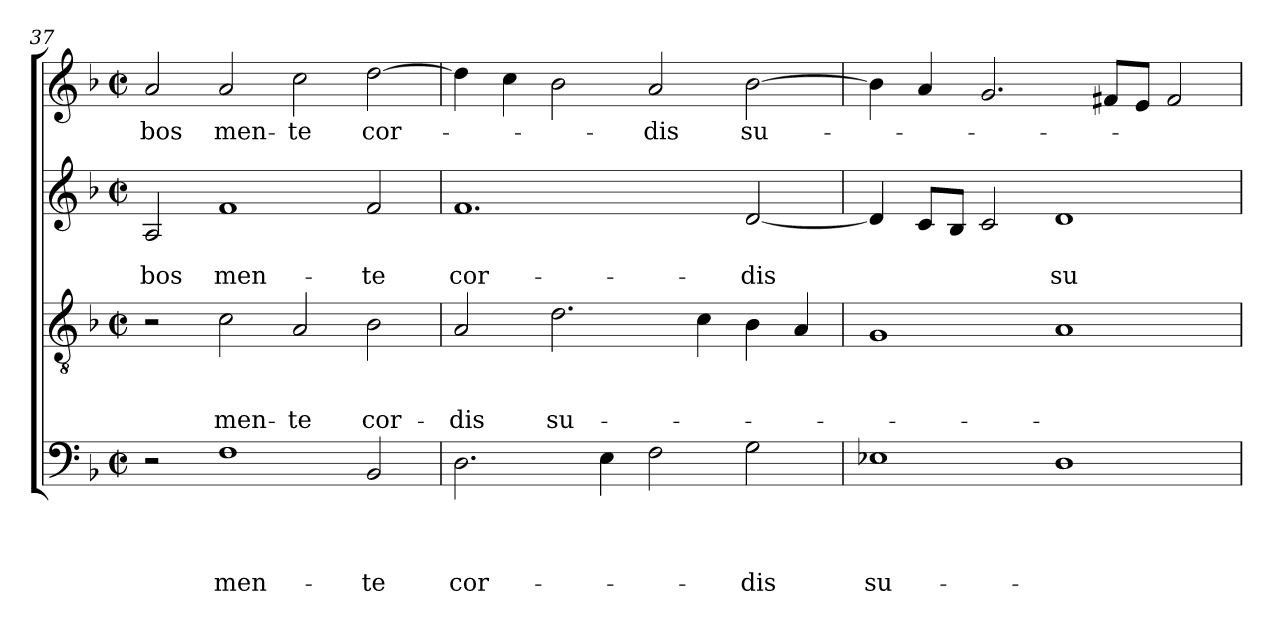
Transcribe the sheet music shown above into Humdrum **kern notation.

**kern	**text	**text	**text	**text	**kern	**text	**text	**text	**kern	**text	**text	**kern	**text
*part4	*part4	*part4	*part4	*part4	*part3	*part3	*part3	*part3	*part2	*part2	*part2	*part1	*part1
*staff4	*staff4	*staff4	*staff4	*staff4	*staff3	*staff3	*staff3	*staff3	*staff2	*staff2	*staff2	*staff1	*staff1
*clefF4	*	*	*	*	*clefGv2	*	*	*	*clefG2	*	*	*clefG2	*
*k[b-]	*	*	*	*	*k[b-]	*	*	*	*k[b-]	*	*	*k[b-]	*
*F:	*	*	*	*	*F:	*	*	*	*F:	*	*	*F:	*
*M2/2	*	*	*	*	*M2/2	*	*	*	*M2/2	*	*	*M2/2	*
*met(c|)	*	*	*	*	*met(c|)	*	*	*	*met(c|)	*	*	*met(c|)	*
=37	=37	=37	=37	=37	=37	=37	=37	=37	=37	=37	=37	=37	=37
!	!	!	!	!	!	!	!	!	!	!	!LO:LY:b	!	!LO:LY:b
2r	.	.	.	.	2r	.	.	.	2A/	.	-bos	2a/	-bos
!	!	!	!	!LO:LY:b	!	!	!	!LO:LY:b	!	!	!LO:LY:b	!	!LO:LY:b
1F	.	.	.	men-	2c\	.	.	men-	1f	.	men-	2a/	men-
!	!	!	!	!	!	!	!	!LO:LY:b	!	!	!	!	!LO:LY:b
.	.	.	.	.	2A/	.	.	-te	.	.	.	2cc\	-te
!	!	!	!	!LO:LY:b	!	!	!	!LO:LY:b	!	!	!LO:LY:b	!	!LO:LY:b
2BB-/	.	.	.	-te	2B-\	.	.	cor-	2f/	.	-te	[>2dd\	cor-
=38	=38	=38	=38	=38	=38	=38	=38	=38	=38	=38	=38	=38	=38
!	!	!	!	!LO:LY:b	!	!	!	!LO:LY:b	!	!	!LO:LY:b	!	!
2.D\	.	.	.	cor-	2A/	.	.	-dis	1.f	.	cor-	4dd\]	.
.	.	.	.	.	.	.	.	.	.	.	.	4cc\	.
!	!	!	!	!	!	!	!	!LO:LY:b	!	!	!	!	!
.	.	.	.	.	2.d\	.	.	su-	.	.	.	2b-\	.
4E\	.	.	.	.	.	.	.	.	.	.	.	.	.
!	!	!	!	!	!	!	!	!	!	!	!	!	!LO:LY:b
2F\	.	.	.	.	.	.	.	.	.	.	.	2a/	-dis
.	.	.	.	.	4c\	.	.	.	.	.	.	.	.
!	!	!	!	!LO:LY:b	!	!	!	!	!	!	!LO:LY:b	!	!LO:LY:b
2G\	.	.	.	-dis	4B-\	.	.	.	[<2d/	.	-dis	[<2b-\	su-
.	.	.	.	.	4A/	.	.	.	.	.	.	.	.
!!LO:LB:g=z
=39	=39	=39	=39	=39	=39	=39	=39	=39	=39	=39	=39	=39	=39
!	!	!	!	!LO:LY:b	!	!	!	!	!	!	!	!	!
1E-X	.	.	.	su-	1G	.	.	.	4d/]	.	.	4b-\]	.
.	.	.	.	.	.	.	.	.	8c/L	.	.	4a/	.
.	.	.	.	.	.	.	.	.	8B-/J	.	.	.	.
.	.	.	.	.	.	.	.	.	2c/	.	.	2.g/	.
!	!	!	!	!	!	!	!	!	!	!	!LO:LY:b	!	!
1D	.	.	.	.	1A	.	.	.	1d	.	su-	.	.
.	.	.	.	.	.	.	.	.	.	.	.	8f#/L	.
.	.	.	.	.	.	.	.	.	.	.	.	8e/J	.
.	.	.	.	.	.	.	.	.	.	.	.	2f#/	.
=	=	=	=	=	=	=	=	=	=	=	=	=	=
*-	*-	*-	*-	*-	*-	*-	*-	*-	*-	*-	*-	*-	*-
